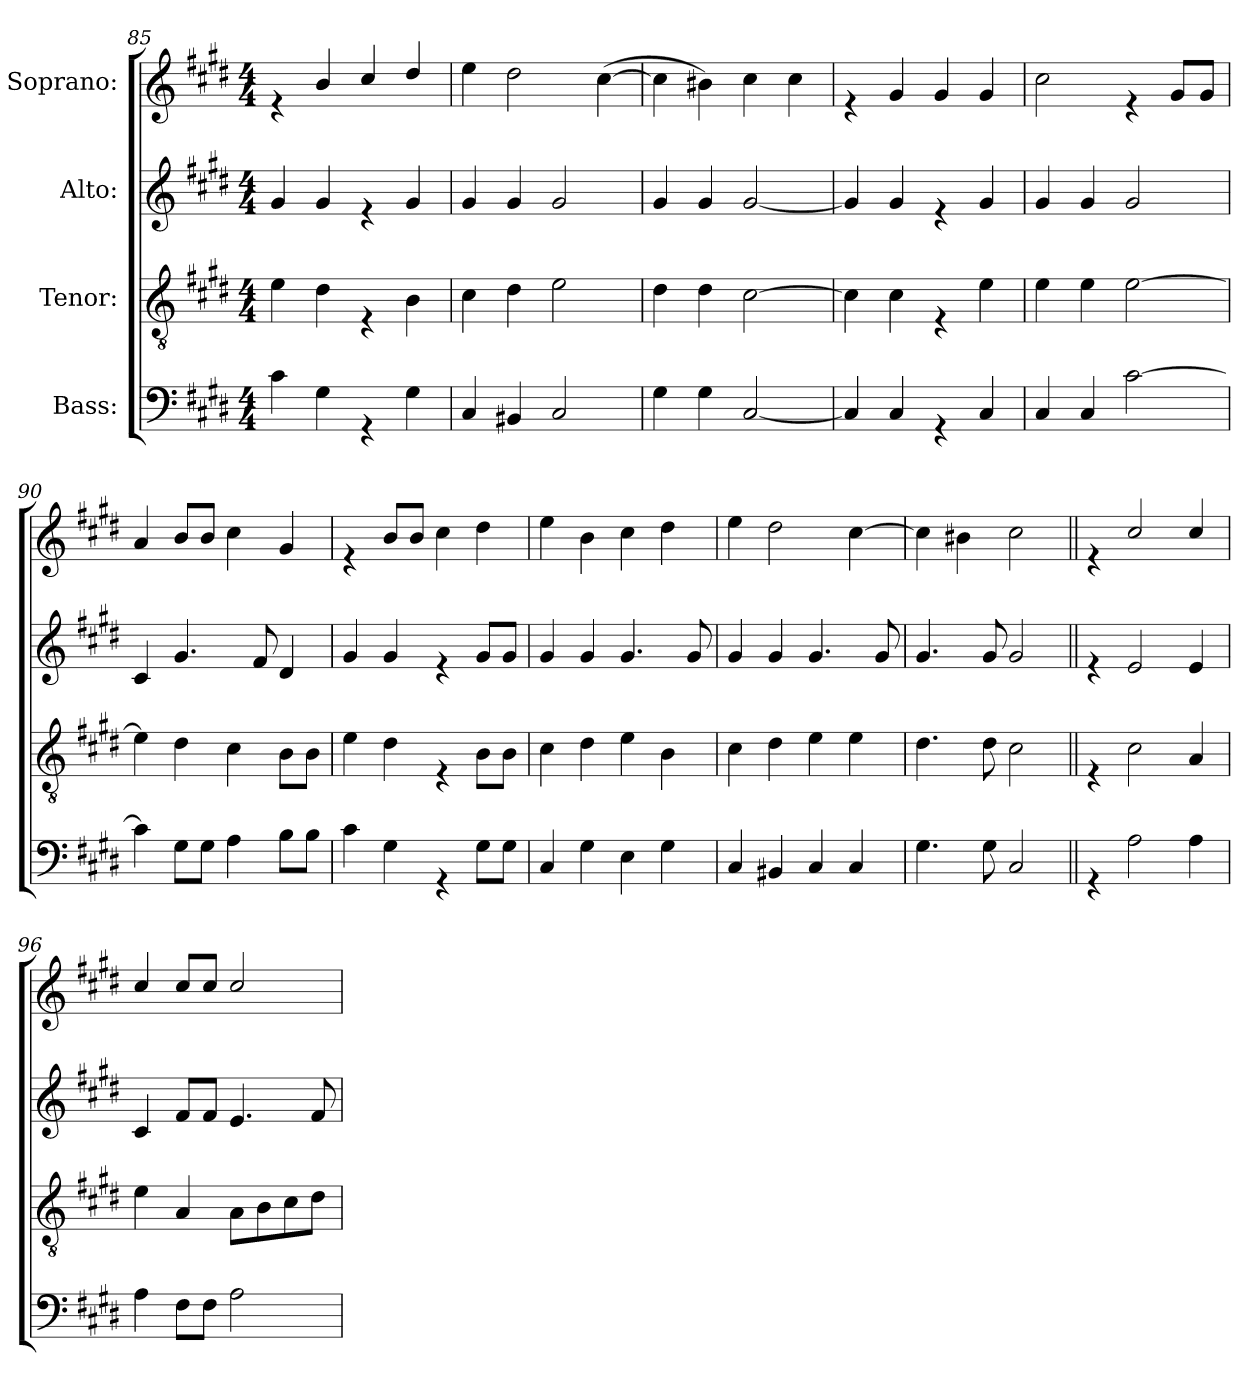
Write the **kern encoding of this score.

**kern	**kern	**kern	**kern
*part4	*part3	*part2	*part1
*staff4	*staff3	*staff2	*staff1
*I"Bass:	*I"Tenor:	*I"Alto:	*I"Soprano:
!!LO:LB:g=z
*clefF4	*clefGv2	*clefG2	*clefG2
*k[f#c#g#d#]	*k[f#c#g#d#]	*k[f#c#g#d#]	*k[f#c#g#d#]
*E:	*E:	*E:	*E:
*M4/4	*M4/4	*M4/4	*M4/4
=85	=85	=85	=85
4c#\	4e\	4g#/	4re
4G#\	4d#\	4g#/	4b/
4rGG	4rE	4re	4cc#/
4G#\	4B\	4g#/	4dd#/
=86	=86	=86	=86
4C#/	4c#\	4g#/	4ee\
4BB#i/	4d#\	4g#/	2dd#\
2C#/	2e\	2g#/	.
.	.	.	(>[>4cc#\
=87	=87	=87	=87
4G#\	4d#\	4g#/	4cc#\]
4G#\	4d#\	4g#/	4b#i\)
[<2C#/	[>2c#\	[<2g#/	4cc#\
.	.	.	4cc#\
=88	=88	=88	=88
4C#/]	4c#\]	4g#/]	4re
4C#/	4c#\	4g#/	4g#/
4rGG	4rE	4re	4g#/
4C#/	4e\	4g#/	4g#/
!!LO:LB:g=z
=89	=89	=89	=89
4C#/	4e\	4g#/	2cc#\
4C#/	4e\	4g#/	.
[>2c#\	[>2e\	2g#/	4re
.	.	.	8g#/L
.	.	.	8g#/J
=90	=90	=90	=90
4c#\]	4e\]	4c#/	4a/
8G#\L	4d#\	4.g#/	8b/L
8G#\J	.	.	8b/J
4A\	4c#\	.	4cc#\
.	.	8f#/	.
8B\L	8B\L	4d#/	4g#/
8B\J	8B\J	.	.
=91	=91	=91	=91
4c#\	4e\	4g#/	4re
4G#\	4d#\	4g#/	8b/L
.	.	.	8b/J
4rGG	4rE	4re	4cc#\
8G#\L	8B\L	8g#/L	4dd#\
8G#\J	8B\J	8g#/J	.
!!LO:LB:g=z
=92	=92	=92	=92
4C#/	4c#\	4g#/	4ee\
4G#\	4d#\	4g#/	4b\
4E\	4e\	4.g#/	4cc#\
4G#\	4B\	.	4dd#\
.	.	8g#/	.
=93	=93	=93	=93
4C#/	4c#\	4g#/	4ee\
4BB#X/	4d#\	4g#/	2dd#\
4C#/	4e\	4.g#/	.
4C#/	4e\	.	[>4cc#\
.	.	8g#/	.
=94	=94	=94	=94
4.G#\	4.d#\	4.g#/	4cc#\]
.	.	.	4b#i\
8G#\	8d#\	8g#/	.
2C#/	2c#\	2g#/	2cc#\
!!LO:PB:g=z
=95||	=95||	=95||	=95||
4rGG	4rE	4re	4re
2A\	2c#\	2e/	2cc#/
4A\	4A/	4e/	4cc#/
=96	=96	=96	=96
4A\	4e\	4c#/	4cc#/
8F#\L	4A/	8f#/L	8cc#/L
8F#\J	.	8f#/J	8cc#/J
2A\	8A\L	4.e/	2cc#/
.	8B\	.	.
.	8c#\	.	.
.	8d#\J	8f#/	.
=	=	=	=
*-	*-	*-	*-
